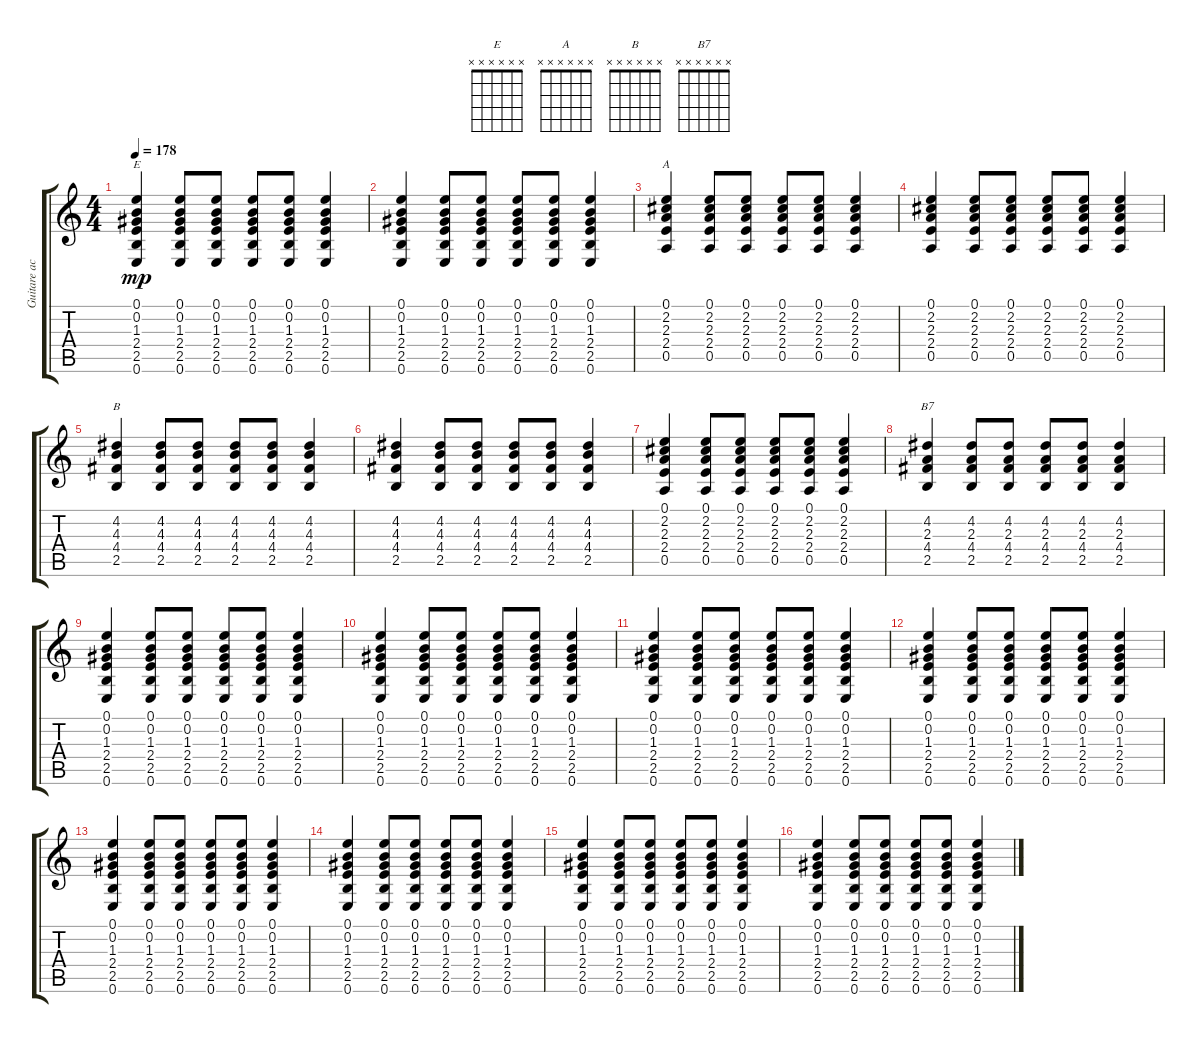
\track ("Guitare acoustique" "Guitare ac") {instrument acousticguitarsteel}
\staff {score tabs}
\tuning (E4 B3 G3 D3 A2 E2) {hide}
\chord ("E" x x x x x x) {firstfret 0}
\chord ("A" x x x x x x) {firstfret 0}
\chord ("B" x x x x x x) {firstfret 0}
\chord ("B7" x x x x x x) {firstfret 0}
\ts (4 4)
\tempo 178
\clef g2
\ks c
(0.1 0.2 1.3 2.4 2.5 0.6).4{ch "E" dy mp} (0.1 0.2 1.3 2.4 2.5 0.6).8 (0.1 0.2 1.3 2.4 2.5 0.6).8 (0.1 0.2 1.3 2.4 2.5 0.6).8 (0.1 0.2 1.3 2.4 2.5 0.6).8 (0.1 0.2 1.3 2.4 2.5 0.6).4 |
(0.1 0.2 1.3 2.4 2.5 0.6).4 (0.1 0.2 1.3 2.4 2.5 0.6).8 (0.1 0.2 1.3 2.4 2.5 0.6).8 (0.1 0.2 1.3 2.4 2.5 0.6).8 (0.1 0.2 1.3 2.4 2.5 0.6).8 (0.1 0.2 1.3 2.4 2.5 0.6).4 |
(0.1 2.2 2.3 2.4 0.5).4{ch "A"} (0.1 2.2 2.3 2.4 0.5).8 (0.1 2.2 2.3 2.4 0.5).8 (0.1 2.2 2.3 2.4 0.5).8 (0.1 2.2 2.3 2.4 0.5).8 (0.1 2.2 2.3 2.4 0.5).4 |
(0.1 2.2 2.3 2.4 0.5).4 (0.1 2.2 2.3 2.4 0.5).8 (0.1 2.2 2.3 2.4 0.5).8 (0.1 2.2 2.3 2.4 0.5).8 (0.1 2.2 2.3 2.4 0.5).8 (0.1 2.2 2.3 2.4 0.5).4 |
(4.2 4.3 4.4 2.5).4{ch "B"} (4.2 4.3 4.4 2.5).8 (4.2 4.3 4.4 2.5).8 (4.2 4.3 4.4 2.5).8 (4.2 4.3 4.4 2.5).8 (4.2 4.3 4.4 2.5).4 |
(4.2 4.3 4.4 2.5).4 (4.2 4.3 4.4 2.5).8 (4.2 4.3 4.4 2.5).8 (4.2 4.3 4.4 2.5).8 (4.2 4.3 4.4 2.5).8 (4.2 4.3 4.4 2.5).4 |
(0.1 2.2 2.3 2.4 0.5).4 (0.1 2.2 2.3 2.4 0.5).8 (0.1 2.2 2.3 2.4 0.5).8 (0.1 2.2 2.3 2.4 0.5).8 (0.1 2.2 2.3 2.4 0.5).8 (0.1 2.2 2.3 2.4 0.5).4 |
(4.2 2.3 4.4 2.5).4{ch "B7"} (4.2 2.3 4.4 2.5).8 (4.2 2.3 4.4 2.5).8 (4.2 2.3 4.4 2.5).8 (4.2 2.3 4.4 2.5).8 (4.2 2.3 4.4 2.5).4 |
(0.1 0.2 1.3 2.4 2.5 0.6).4 (0.1 0.2 1.3 2.4 2.5 0.6).8 (0.1 0.2 1.3 2.4 2.5 0.6).8 (0.1 0.2 1.3 2.4 2.5 0.6).8 (0.1 0.2 1.3 2.4 2.5 0.6).8 (0.1 0.2 1.3 2.4 2.5 0.6).4 |
(0.1 0.2 1.3 2.4 2.5 0.6).4 (0.1 0.2 1.3 2.4 2.5 0.6).8 (0.1 0.2 1.3 2.4 2.5 0.6).8 (0.1 0.2 1.3 2.4 2.5 0.6).8 (0.1 0.2 1.3 2.4 2.5 0.6).8 (0.1 0.2 1.3 2.4 2.5 0.6).4 |
(0.1 0.2 1.3 2.4 2.5 0.6).4 (0.1 0.2 1.3 2.4 2.5 0.6).8 (0.1 0.2 1.3 2.4 2.5 0.6).8 (0.1 0.2 1.3 2.4 2.5 0.6).8 (0.1 0.2 1.3 2.4 2.5 0.6).8 (0.1 0.2 1.3 2.4 2.5 0.6).4 |
(0.1 0.2 1.3 2.4 2.5 0.6).4 (0.1 0.2 1.3 2.4 2.5 0.6).8 (0.1 0.2 1.3 2.4 2.5 0.6).8 (0.1 0.2 1.3 2.4 2.5 0.6).8 (0.1 0.2 1.3 2.4 2.5 0.6).8 (0.1 0.2 1.3 2.4 2.5 0.6).4 |
(0.1 0.2 1.3 2.4 2.5 0.6).4 (0.1 0.2 1.3 2.4 2.5 0.6).8 (0.1 0.2 1.3 2.4 2.5 0.6).8 (0.1 0.2 1.3 2.4 2.5 0.6).8 (0.1 0.2 1.3 2.4 2.5 0.6).8 (0.1 0.2 1.3 2.4 2.5 0.6).4 |
(0.1 0.2 1.3 2.4 2.5 0.6).4 (0.1 0.2 1.3 2.4 2.5 0.6).8 (0.1 0.2 1.3 2.4 2.5 0.6).8 (0.1 0.2 1.3 2.4 2.5 0.6).8 (0.1 0.2 1.3 2.4 2.5 0.6).8 (0.1 0.2 1.3 2.4 2.5 0.6).4 |
(0.1 0.2 1.3 2.4 2.5 0.6).4 (0.1 0.2 1.3 2.4 2.5 0.6).8 (0.1 0.2 1.3 2.4 2.5 0.6).8 (0.1 0.2 1.3 2.4 2.5 0.6).8 (0.1 0.2 1.3 2.4 2.5 0.6).8 (0.1 0.2 1.3 2.4 2.5 0.6).4 |
(0.1 0.2 1.3 2.4 2.5 0.6).4 (0.1 0.2 1.3 2.4 2.5 0.6).8 (0.1 0.2 1.3 2.4 2.5 0.6).8 (0.1 0.2 1.3 2.4 2.5 0.6).8 (0.1 0.2 1.3 2.4 2.5 0.6).8 (0.1 0.2 1.3 2.4 2.5 0.6).4
